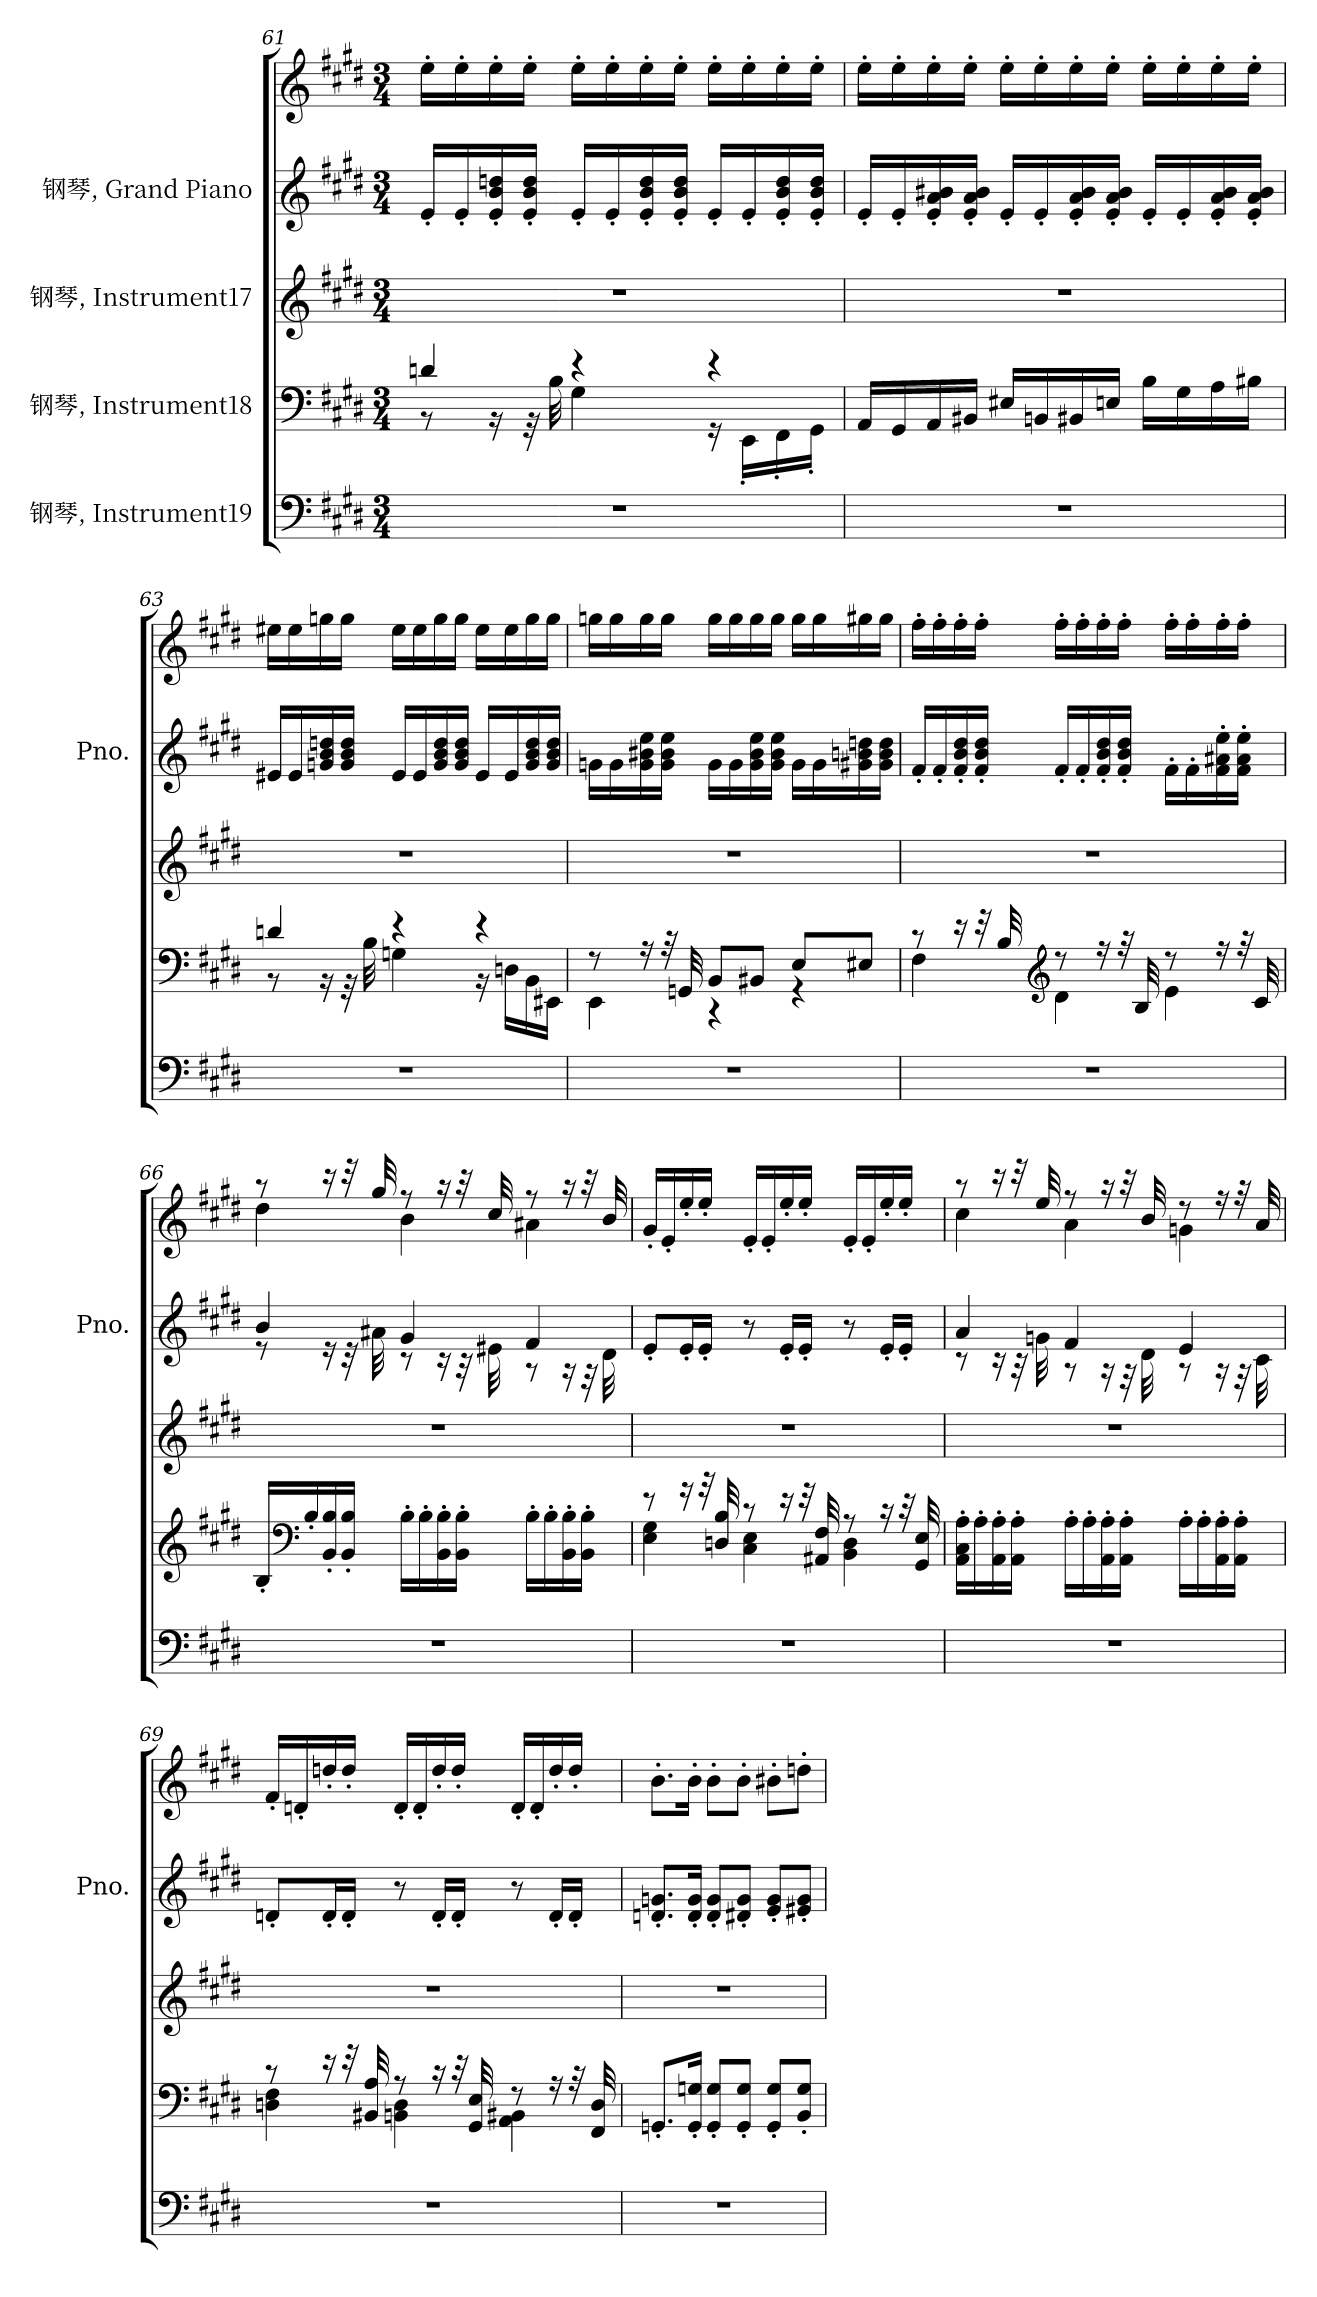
**kern	**kern	**kern	**kern	**kern
*part4	*part3	*part2	*part1	*part1
*staff5	*staff4	*staff3	*staff2	*staff1
*I"钢琴, Instrument19	*I"钢琴, Instrument18	*I"钢琴, Instrument17	*I"钢琴, Grand Piano	*
*	*	*	*I'Pno.	*
*clefF4	*clefF4	*clefG2	*clefG2	*clefG2
*k[f#c#g#d#]	*k[f#c#g#d#]	*k[f#c#g#d#]	*k[f#c#g#d#]	*k[f#c#g#d#]
*M3/4	*M3/4	*M3/4	*M3/4	*M3/4
=61	=61	=61	=61	=61
*	*^	*	*	*
2.r	4dn/	8r	2.r	16e'/LL	16ee'\LL
.	.	.	.	16e'/	16ee'\
.	.	16r	.	16e/' 16b/' 16ddn/'	16ee'\
.	.	32r	.	16e/' 16b/' 16dd/'JJ	16ee'\JJ
.	.	32B\	.	.	.
.	4r	4G#\	.	16e'/LL	16ee'\LL
.	.	.	.	16e'/	16ee'\
.	.	.	.	16e/' 16b/' 16dd/'	16ee'\
.	.	.	.	16e/' 16b/' 16dd/'JJ	16ee'\JJ
.	4r	16r	.	16e'/LL	16ee'\LL
.	.	16EE'\LL	.	16e'/	16ee'\
.	.	16FF#'\	.	16e/' 16b/' 16dd/'	16ee'\
.	.	16GG#'\JJ	.	16e/' 16b/' 16dd/'JJ	16ee'\JJ
*	*v	*v	*	*	*
!!LO:PB:g=z
=62	=62	=62	=62	=62
2.r	16AA/LL	2.r	16e'/LL	16ee'\LL
.	16GG#/	.	16e'/	16ee'\
.	16AA/	.	16e/' 16a/' 16b#X/'	16ee'\
.	16BB#X/JJ	.	16e/' 16a/' 16b#/'JJ	16ee'\JJ
.	16E#X/LL	.	16e'/LL	16ee'\LL
.	16BBn/	.	16e'/	16ee'\
.	16BB#X/	.	16e/' 16a/' 16b#/'	16ee'\
.	16En/JJ	.	16e/' 16a/' 16b#/'JJ	16ee'\JJ
.	16B\LL	.	16e'/LL	16ee'\LL
.	16G#\	.	16e'/	16ee'\
.	16A\	.	16e/' 16a/' 16b#/'	16ee'\
.	16B#X\JJ	.	16e/' 16a/' 16b#/'JJ	16ee'\JJ
=63	=63	=63	=63	=63
*	*^	*	*	*
2.r	4dn/	8r	2.r	16e#X/LL	16ee#X\LL
.	.	.	.	16e#/	16ee#\
.	.	16r	.	16gn/ 16b/ 16ddn/	16ggn\
.	.	32r	.	16g/ 16b/ 16dd/JJ	16gg\JJ
.	.	32B\	.	.	.
.	4r	4Gn\	.	16e#/LL	16ee#\LL
.	.	.	.	16e#/	16ee#\
.	.	.	.	16g/ 16b/ 16dd/	16gg\
.	.	.	.	16g/ 16b/ 16dd/JJ	16gg\JJ
.	4r	16r	.	16e#/LL	16ee#\LL
.	.	16Dn\LL	.	16e#/	16ee#\
.	.	16BB\	.	16g/ 16b/ 16dd/	16gg\
.	.	16EE#X\JJ	.	16g/ 16b/ 16dd/JJ	16gg\JJ
!!LO:LB:g=z
=64	=64	=64	=64	=64	=64
2.r	8r	4EE\	2.r	16gn\LL	16ggn\LL
.	.	.	.	16g\	16gg\
.	16r	.	.	16g\ 16b#X\ 16ee\	16gg\
.	32r	.	.	16g\ 16b#\ 16ee\JJ	16gg\JJ
.	32GGn/	.	.	.	.
.	8BB/L	4r	.	16g\LL	16gg\LL
.	.	.	.	16g\	16gg\
.	8BB#X/J	.	.	16g\ 16b#\ 16ee\	16gg\
.	.	.	.	16g\ 16b#\ 16ee\JJ	16gg\JJ
.	8E/L	4r	.	16g\LL	16gg\LL
.	.	.	.	16g\	16gg\
.	8E#X/J	.	.	16g#X\ 16bn\ 16ddn\	16gg#X\
.	.	.	.	16g#\ 16b\ 16dd\JJ	16gg#\JJ
=65	=65	=65	=65	=65	=65
2.r	8r	4F#\	2.r	16f#'/LL	16ff#'\LL
.	.	.	.	16f#'/	16ff#'\
.	16r	.	.	16f#/' 16b/' 16dd#/'	16ff#'\
.	32r	.	.	16f#/' 16b/' 16dd#/'JJ	16ff#'\JJ
.	32B/	.	.	.	.
*	*clefG2	*	*	*	*
.	8r	4d#\	.	16f#'/LL	16ff#'\LL
.	.	.	.	16f#'/	16ff#'\
.	16r	.	.	16f#/' 16b/' 16dd#/'	16ff#'\
.	32r	.	.	16f#/' 16b/' 16dd#/'JJ	16ff#'\JJ
.	32B/	.	.	.	.
.	8r	4e\	.	16f#'\LL	16ff#'\LL
.	.	.	.	16f#'\	16ff#'\
.	16r	.	.	16f#\' 16a#X\' 16ee\'	16ff#'\
.	32r	.	.	16f#\' 16a#\' 16ee\'JJ	16ff#'\JJ
.	32c#/	.	.	.	.
*	*v	*v	*	*	*
!!LO:PB:g=z
=66	=66	=66	=66	=66
*	*	*	*^	*^
2.r	16B'/LL	2.r	4b/	8r	8r	4dd#\
*	*clefF4	*	*	*	*	*
.	16B'/	.	.	.	.	.
.	16BB/' 16B/'	.	.	16r	16r	.
.	16BB/' 16B/'JJ	.	.	32r	32r	.
.	.	.	.	32a#X\	32gg#/	.
.	16B'\LL	.	4g#/	8r	8r	4b\
.	16B'\	.	.	.	.	.
.	16BB\' 16B\'	.	.	16r	16r	.
.	16BB\' 16B\'JJ	.	.	32r	32r	.
.	.	.	.	32e#X\	32cc#/	.
.	16B'\LL	.	4f#/	8r	8r	4a#X\
.	16B'\	.	.	.	.	.
.	16BB\' 16B\'	.	.	16r	16r	.
.	16BB\' 16B\'JJ	.	.	32r	32r	.
.	.	.	.	32d#\	32b/	.
*	*	*	*v	*v	*	*
*	*	*	*	*v	*v
=67	=67	=67	=67	=67
*	*^	*	*	*
2.r	8r	4E\ 4G#\	2.r	8e'/L	16g#'/LL
.	.	.	.	.	16e'/
.	16r	.	.	16e'/L	16ee'/
.	32r	.	.	16e'/JJ	16ee'/JJ
.	32Dn/ 32B/	.	.	.	.
.	8r	4C#\ 4E\	.	8r	16e'/LL
.	.	.	.	.	16e'/
.	16r	.	.	16e'/LL	16ee'/
.	32r	.	.	16e'/JJ	16ee'/JJ
.	32AA#X/ 32F#/	.	.	.	.
.	8r	4BB\ 4D\	.	8r	16e'/LL
.	.	.	.	.	16e'/
.	16r	.	.	16e'/LL	16ee'/
.	32r	.	.	16e'/JJ	16ee'/JJ
.	32GG#/ 32E/	.	.	.	.
*	*v	*v	*	*	*
!!LO:LB:g=z
=68	=68	=68	=68	=68
*	*	*	*^	*^
2.r	16AA\' 16C#\' 16A\'LL	2.r	4a/	8r	8r	4cc#\
.	16A'\	.	.	.	.	.
.	16AA\' 16A\'	.	.	16r	16r	.
.	16AA\' 16A\'JJ	.	.	32r	32r	.
.	.	.	.	32gn\	32ee/	.
.	16A'\LL	.	4f#/	8r	8r	4a\
.	16A'\	.	.	.	.	.
.	16AA\' 16A\'	.	.	16r	16r	.
.	16AA\' 16A\'JJ	.	.	32r	32r	.
.	.	.	.	32d#\	32b/	.
.	16A'\LL	.	4e/	8r	8r	4gn\
.	16A'\	.	.	.	.	.
*	*	*	*	*	*MM53	*
.	16AA\' 16A\'	.	.	16r	16r	.
.	16AA\' 16A\'JJ	.	.	32r	32r	.
.	.	.	.	32c#\	32a/	.
*	*	*	*v	*v	*	*
*	*	*	*	*v	*v
=69	=69	=69	=69	=69
*	*	*	*	*MM50
*	*^	*	*	*
2.r	8r	4Dn\ 4F#\	2.r	8dn'/L	16f#'/LL
.	.	.	.	.	16dn'/
*	*	*	*	*	*MM47
.	16r	.	.	16d'/L	16ddn'/
.	32r	.	.	16d'/JJ	16dd'/JJ
.	32BB#X/ 32A/	.	.	.	.
*	*	*	*	*	*MM43
.	8r	4BBn\ 4D\	.	8r	16d'/LL
.	.	.	.	.	16d'/
*	*	*	*	*	*MM40
.	16r	.	.	16d'/LL	16dd'/
.	32r	.	.	16d'/JJ	16dd'/JJ
.	32GG#/ 32E/	.	.	.	.
*	*	*	*	*	*MM37
.	8r	4AA\ 4BB#X\	.	8r	16d'/LL
.	.	.	.	.	16d'/
*	*	*	*	*	*MM34
.	16r	.	.	16d'/LL	16dd'/
.	32r	.	.	16d'/JJ	16dd'/JJ
.	32FF#/ 32D/	.	.	.	.
*	*v	*v	*	*	*
!!LO:PB:g=z
=70	=70	=70	=70	=70
*	*	*	*	*MM56
2.r	8.GGn'/L	2.r	8.dn/' 8.gn/'L	8.b'\L
.	16GG/' 16Gn/'Jk	.	16d/' 16g/'Jk	16b'\Jk
.	8GG/' 8G/'L	.	8d/' 8g/'L	8b'\L
.	8GG/' 8G/'J	.	8d#X/' 8g/'J	8b'\J
.	8GG/' 8G/'L	.	8e/' 8g/'L	8b#X'\L
.	8BB/' 8G/'J	.	8e#X/' 8g/'J	8ddn'\J
=	=	=	=	=
*-	*-	*-	*-	*-
